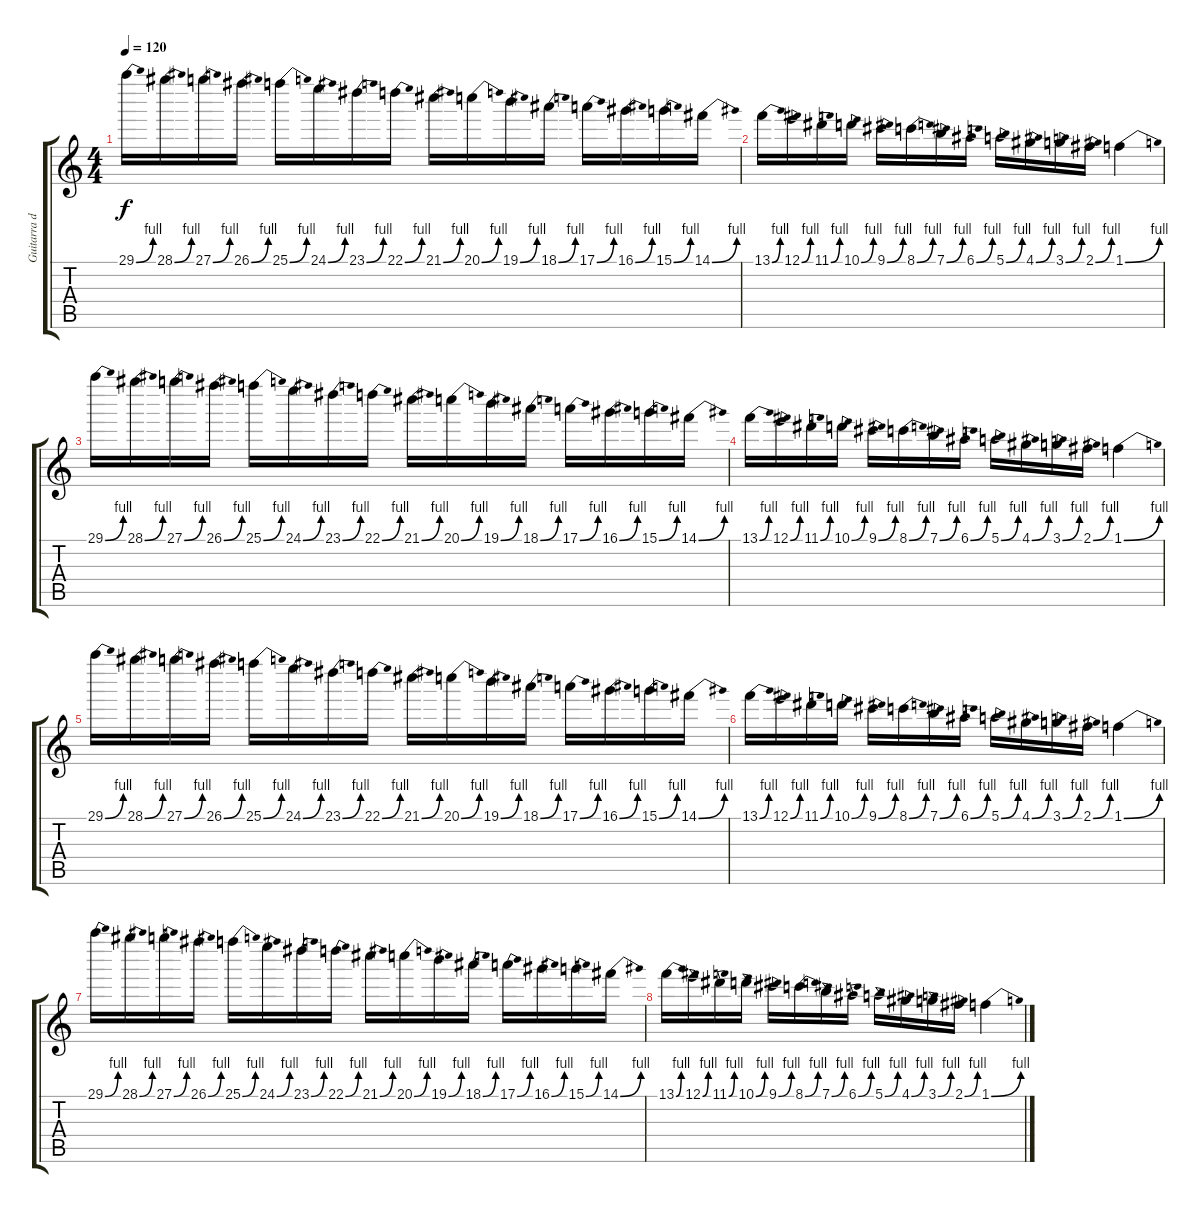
\track ("Guitarra da Pulga" "Guitarra d") {instrument overdrivenguitar}
\staff {score tabs}
\tuning (E4 B3 G3 D3 A2 E2) {hide}
\ts (4 4)
\tempo 120
\clef g2
\ks c
29.1{be (bend 0 0 60 4)}.16{dy f} 28.1{be (bend 0 0 60 4)}.16 27.1{be (bend 0 0 60 4)}.16 26.1{be (bend 0 0 60 4)}.16 25.1{be (bend 0 0 60 4)}.16 24.1{be (bend 0 0 60 4)}.16 23.1{be (bend 0 0 60 4)}.16 22.1{be (bend 0 0 60 4)}.16 21.1{be (bend 0 0 60 4)}.16 20.1{be (bend 0 0 60 4)}.16 19.1{be (bend 0 0 60 4)}.16 18.1{be (bend 0 0 60 4)}.16 17.1{be (bend 0 0 60 4)}.16 16.1{be (bend 0 0 60 4)}.16 15.1{be (bend 0 0 60 4)}.16 14.1{be (bend 0 0 60 4)}.16 |
13.1{be (bend 0 0 60 4)}.16 12.1{be (bend 0 0 60 4)}.16 11.1{be (bend 0 0 60 4)}.16 10.1{be (bend 0 0 60 4)}.16 9.1{be (bend 0 0 60 4)}.16 8.1{be (bend 0 0 60 4)}.16 7.1{be (bend 0 0 60 4)}.16 6.1{be (bend 0 0 60 4)}.16 5.1{be (bend 0 0 60 4)}.16 4.1{be (bend 0 0 60 4)}.16 3.1{be (bend 0 0 60 4)}.16 2.1{be (bend 0 0 60 4)}.16 1.1{be (bend 0 0 60 4)}.4 |
29.1{be (bend 0 0 60 4)}.16 28.1{be (bend 0 0 60 4)}.16 27.1{be (bend 0 0 60 4)}.16 26.1{be (bend 0 0 60 4)}.16 25.1{be (bend 0 0 60 4)}.16 24.1{be (bend 0 0 60 4)}.16 23.1{be (bend 0 0 60 4)}.16 22.1{be (bend 0 0 60 4)}.16 21.1{be (bend 0 0 60 4)}.16 20.1{be (bend 0 0 60 4)}.16 19.1{be (bend 0 0 60 4)}.16 18.1{be (bend 0 0 60 4)}.16 17.1{be (bend 0 0 60 4)}.16 16.1{be (bend 0 0 60 4)}.16 15.1{be (bend 0 0 60 4)}.16 14.1{be (bend 0 0 60 4)}.16 |
13.1{be (bend 0 0 60 4)}.16 12.1{be (bend 0 0 60 4)}.16 11.1{be (bend 0 0 60 4)}.16 10.1{be (bend 0 0 60 4)}.16 9.1{be (bend 0 0 60 4)}.16 8.1{be (bend 0 0 60 4)}.16 7.1{be (bend 0 0 60 4)}.16 6.1{be (bend 0 0 60 4)}.16 5.1{be (bend 0 0 60 4)}.16 4.1{be (bend 0 0 60 4)}.16 3.1{be (bend 0 0 60 4)}.16 2.1{be (bend 0 0 60 4)}.16 1.1{be (bend 0 0 60 4)}.4 |
29.1{be (bend 0 0 60 4)}.16 28.1{be (bend 0 0 60 4)}.16 27.1{be (bend 0 0 60 4)}.16 26.1{be (bend 0 0 60 4)}.16 25.1{be (bend 0 0 60 4)}.16 24.1{be (bend 0 0 60 4)}.16 23.1{be (bend 0 0 60 4)}.16 22.1{be (bend 0 0 60 4)}.16 21.1{be (bend 0 0 60 4)}.16 20.1{be (bend 0 0 60 4)}.16 19.1{be (bend 0 0 60 4)}.16 18.1{be (bend 0 0 60 4)}.16 17.1{be (bend 0 0 60 4)}.16 16.1{be (bend 0 0 60 4)}.16 15.1{be (bend 0 0 60 4)}.16 14.1{be (bend 0 0 60 4)}.16 |
13.1{be (bend 0 0 60 4)}.16 12.1{be (bend 0 0 60 4)}.16 11.1{be (bend 0 0 60 4)}.16 10.1{be (bend 0 0 60 4)}.16 9.1{be (bend 0 0 60 4)}.16 8.1{be (bend 0 0 60 4)}.16 7.1{be (bend 0 0 60 4)}.16 6.1{be (bend 0 0 60 4)}.16 5.1{be (bend 0 0 60 4)}.16 4.1{be (bend 0 0 60 4)}.16 3.1{be (bend 0 0 60 4)}.16 2.1{be (bend 0 0 60 4)}.16 1.1{be (bend 0 0 60 4)}.4 |
29.1{be (bend 0 0 60 4)}.16 28.1{be (bend 0 0 60 4)}.16 27.1{be (bend 0 0 60 4)}.16 26.1{be (bend 0 0 60 4)}.16 25.1{be (bend 0 0 60 4)}.16 24.1{be (bend 0 0 60 4)}.16 23.1{be (bend 0 0 60 4)}.16 22.1{be (bend 0 0 60 4)}.16 21.1{be (bend 0 0 60 4)}.16 20.1{be (bend 0 0 60 4)}.16 19.1{be (bend 0 0 60 4)}.16 18.1{be (bend 0 0 60 4)}.16 17.1{be (bend 0 0 60 4)}.16 16.1{be (bend 0 0 60 4)}.16 15.1{be (bend 0 0 60 4)}.16 14.1{be (bend 0 0 60 4)}.16 |
13.1{be (bend 0 0 60 4)}.16 12.1{be (bend 0 0 60 4)}.16 11.1{be (bend 0 0 60 4)}.16 10.1{be (bend 0 0 60 4)}.16 9.1{be (bend 0 0 60 4)}.16 8.1{be (bend 0 0 60 4)}.16 7.1{be (bend 0 0 60 4)}.16 6.1{be (bend 0 0 60 4)}.16 5.1{be (bend 0 0 60 4)}.16 4.1{be (bend 0 0 60 4)}.16 3.1{be (bend 0 0 60 4)}.16 2.1{be (bend 0 0 60 4)}.16 1.1{be (bend 0 0 60 4)}.4
